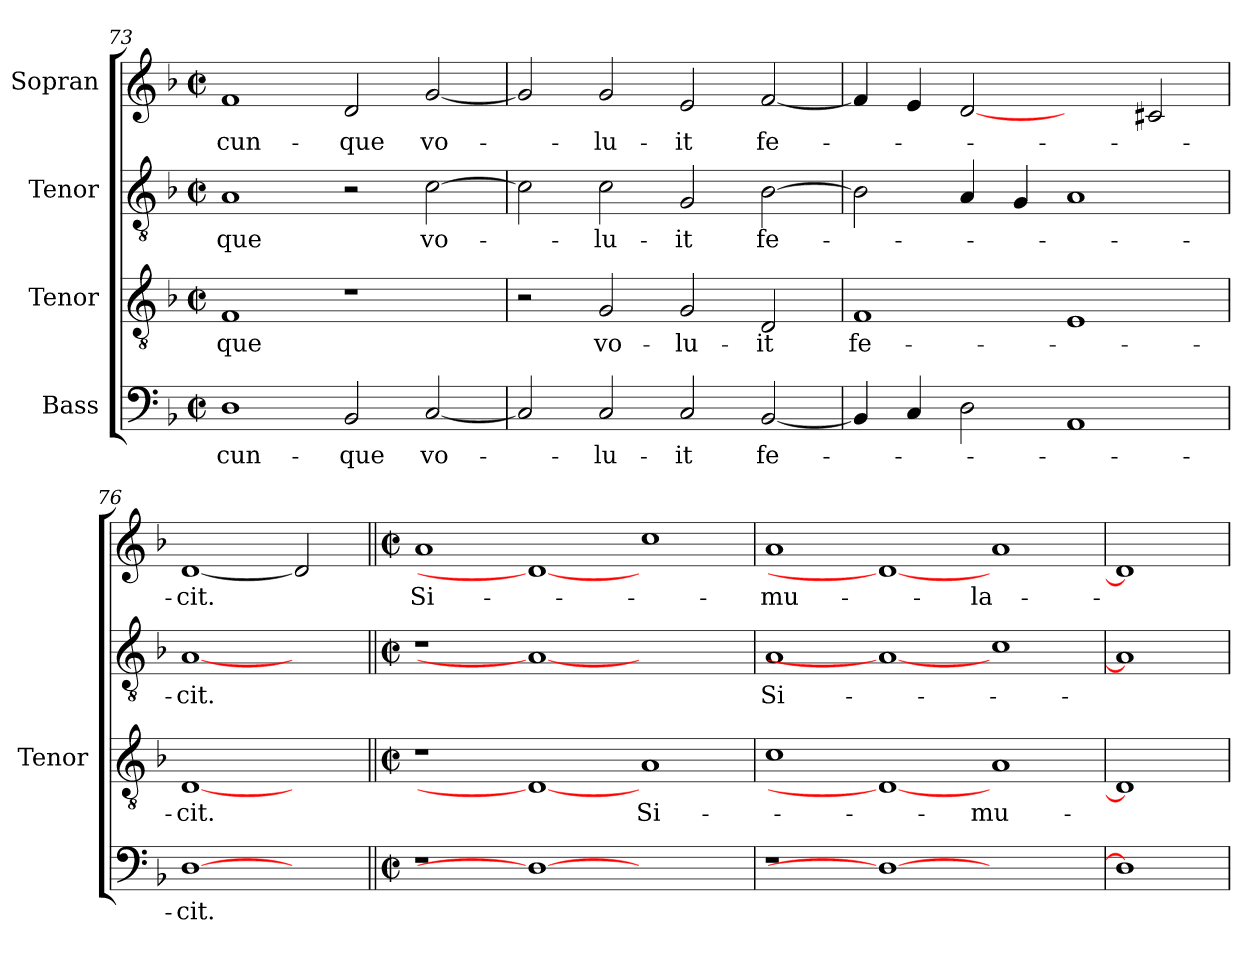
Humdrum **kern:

**kern	**text	**kern	**text	**kern	**text	**kern	**text
*part4	*part4	*part3	*part3	*part2	*part2	*part1	*part1
*staff4	*staff4	*staff3	*staff3	*staff2	*staff2	*staff1	*staff1
*I"Bass	*	*I"Tenor	*	*I"Tenor	*	*I"Sopran	*
*	*	*I'Tenor	*	*	*	*	*
!!LO:LB:g=z
*clefF4	*	*clefGv2	*	*clefGv2	*	*clefG2	*
*	*	*ITrd7c12	*	*ITrd7c12	*	*	*
*k[b-]	*	*k[b-]	*	*k[b-]	*	*k[b-]	*
*F:	*	*F:	*	*F:	*	*F:	*
*M2/2	*	*M2/2	*	*M2/2	*	*M2/2	*
*met(c|)	*	*met(c|)	*	*met(c|)	*	*met(c|)	*
=73	=73	=73	=73	=73	=73	=73	=73
!	!LO:LY:b:color=#000000	!	!	!	!	!	!
!	!	!	!LO:LY:b:color=#000000	!	!	!	!
!	!	!	!	!	!LO:LY:b:color=#000000	!	!
!	!	!	!	!	!	!	!LO:LY:b:color=#000000
1Di	-cun-	1FFi	-que	1AAi	-que	1fi	-cun-
!	!LO:LY:b:color=#000000	!	!	!	!	!	!
!	!	!	!	!	!	!	!LO:LY:b:color=#000000
2BB-i/	-que	1r	.	2r	.	2di/	-que
!	!LO:LY:b:color=#000000	!	!	!	!	!	!
!	!	!	!	!	!LO:LY:b:color=#000000	!	!
!	!	!	!	!	!	!	!LO:LY:b:color=#000000
[<2Ci/	vo-	.	.	[>2Ci\	vo-	[<2gi/	vo-
=74	=74	=74	=74	=74	=74	=74	=74
2Ci/]	.	2r	.	2Ci\]	.	2gi/]	.
!	!LO:LY:b:color=#000000	!	!	!	!	!	!
!	!	!	!LO:LY:b:color=#000000	!	!	!	!
!	!	!	!	!	!LO:LY:b:color=#000000	!	!
!	!	!	!	!	!	!	!LO:LY:b:color=#000000
2Ci/	-lu-	2GGi/	vo-	2Ci\	-lu-	2gi/	-lu-
!	!LO:LY:b:color=#000000	!	!	!	!	!	!
!	!	!	!LO:LY:b:color=#000000	!	!	!	!
!	!	!	!	!	!LO:LY:b:color=#000000	!	!
!	!	!	!	!	!	!	!LO:LY:b:color=#000000
2Ci/	-it	2GGi/	-lu-	2GGi/	-it	2ei/	-it
!	!LO:LY:b:color=#000000	!	!	!	!	!	!
!	!	!	!LO:LY:b:color=#000000	!	!	!	!
!	!	!	!	!	!LO:LY:b:color=#000000	!	!
!	!	!	!	!	!	!	!LO:LY:b:color=#000000
[<2BB-i/	fe-	2DDi/	-it	[>2BB-i\	fe-	[<2fi/	fe-
=75	=75	=75	=75	=75	=75	=75	=75
!	!	!	!LO:LY:b:color=#000000	!	!	!	!
4BB-i/]	.	1FFi	fe-	2BB-i\]	.	4fi/]	.
4Ci/	.	.	.	.	.	4ei/	.
2Di\	.	.	.	4AAi/	.	[2di	.
.	.	.	.	4GGi/	.	.	.
1AAi	.	1EEi	.	1AAi	.	2ryy	.
.	.	.	.	.	.	2c#Xi/	.
=76	=76	=76	=76	=76	=76	=76	=76
!	!LO:LY:b:color=#000000	!	!	!	!	!	!
!	!	!	!LO:LY:b:color=#000000	!	!	!	!
!	!	!	!	!	!LO:LY:b:color=#000000	!	!
!	!	!	!	!	!	!	!LO:LY:b:color=#000000
[1Di	-cit.	[1DDi	-cit.	[1AAi	-cit.	[1di	-cit.
2ryy	.	2ryy	.	2ryy	.	2di]	.
!!LO:LB:g=z
=77||	=77||	=77||	=77||	=77||	=77||	=77||	=77||
*M2/2	*	*M2/2	*	*M2/2	*	*M2/2	*
*met(c|)	*	*met(c|)	*	*met(c|)	*	*met(c|)	*
!LO:N:vis=1	!	!	!	!LO:N:vis=1	!	!	!
!	!	!	!	!	!	!	!LO:LY:b:color=#000000
1r	.	1r	.	1r	.	1ai	Si-
1Di_	.	1DDi_	.	1AAi_	.	1di_	.
!	!	!	!LO:LY:b:color=#000000	!	!	!	!
1ryy	.	1AAi	Si-	1ryy	.	1cci	.
=78	=78	=78	=78	=78	=78	=78	=78
!LO:N:vis=1	!	!	!	!	!	!	!
!	!	!	!	!	!LO:LY:b:color=#000000	!	!
!	!	!	!	!	!	!	!LO:LY:b:color=#000000
1r	.	1Ci	.	1AAi	Si-	1ai	-mu-
1Di_	.	1DDi_	.	1AAi_	.	1di_	.
!	!	!	!LO:LY:b:color=#000000	!	!	!	!
!	!	!	!	!	!	!	!LO:LY:b:color=#000000
1ryy	.	1AAi	-mu-	1Ci	.	1ai	-la-
=79	=79	=79	=79	=79	=79	=79	=79
1Di]	.	1DDi]	.	1AAi]	.	1di]	.
=	=	=	=	=	=	=	=
*-	*-	*-	*-	*-	*-	*-	*-
